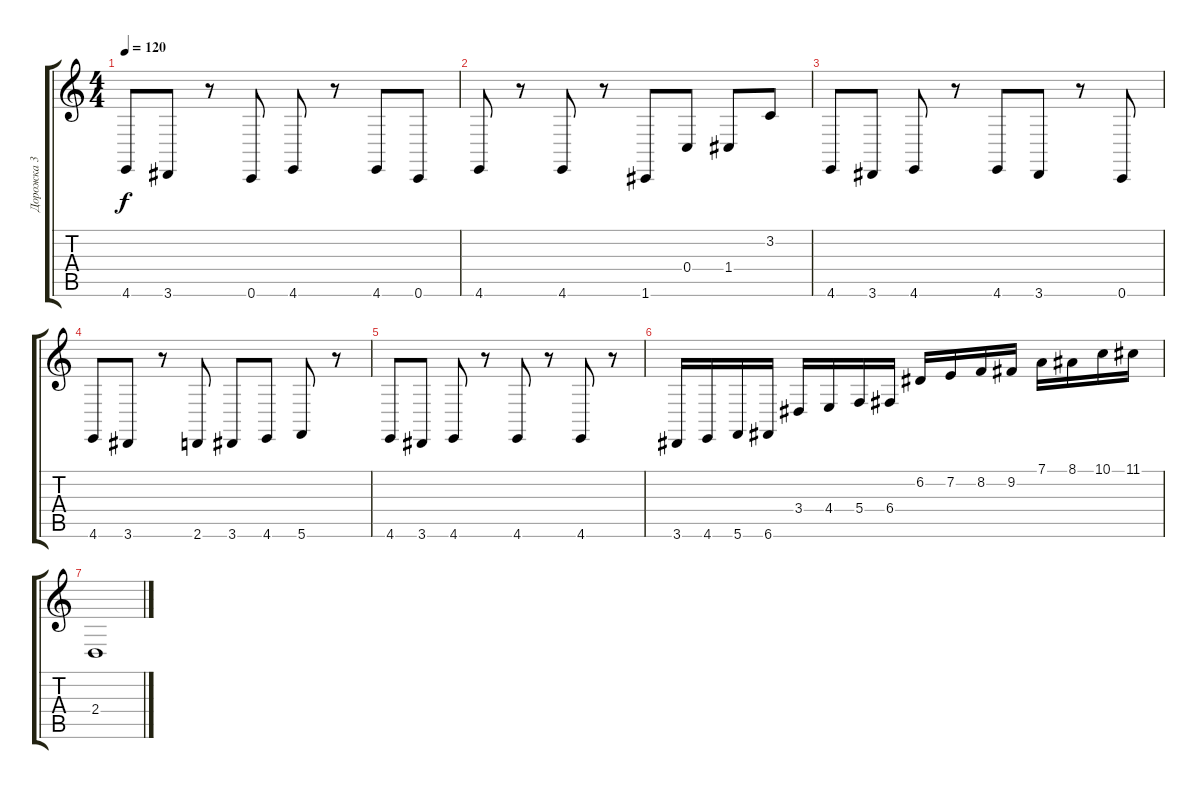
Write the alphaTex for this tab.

\track ("Дорожка 3" "Дорожка 3") {instrument synthbrass1}
\staff {score tabs}
\tuning (D4 A3 F3 C3 G2 C2) {hide}
\ts (4 4)
\tempo 120
\clef g2
\ks c
4.6.8{dy f} 3.6.8 r.8 0.6.8 4.6.8 r.8 4.6.8 0.6.8 |
4.6.8 r.8 4.6.8 r.8 1.6.8 0.4.8 1.4.8 3.2.8 |
4.6.8 3.6.8 4.6.8 r.8 4.6.8 3.6.8 r.8 0.6.8 |
4.6.8 3.6.8 r.8 2.6.8 3.6.8 4.6.8 5.6.8 r.8 |
4.6.8 3.6.8 4.6.8 r.8 4.6.8 r.8 4.6.8 r.8 |
3.6.16 4.6.16 5.6.16 6.6.16 3.4.16 4.4.16 5.4.16 6.4.16 6.2.16 7.2.16 8.2.16 9.2.16 7.1.16 8.1.16 10.1.16 11.1.16 |
2.4.1
